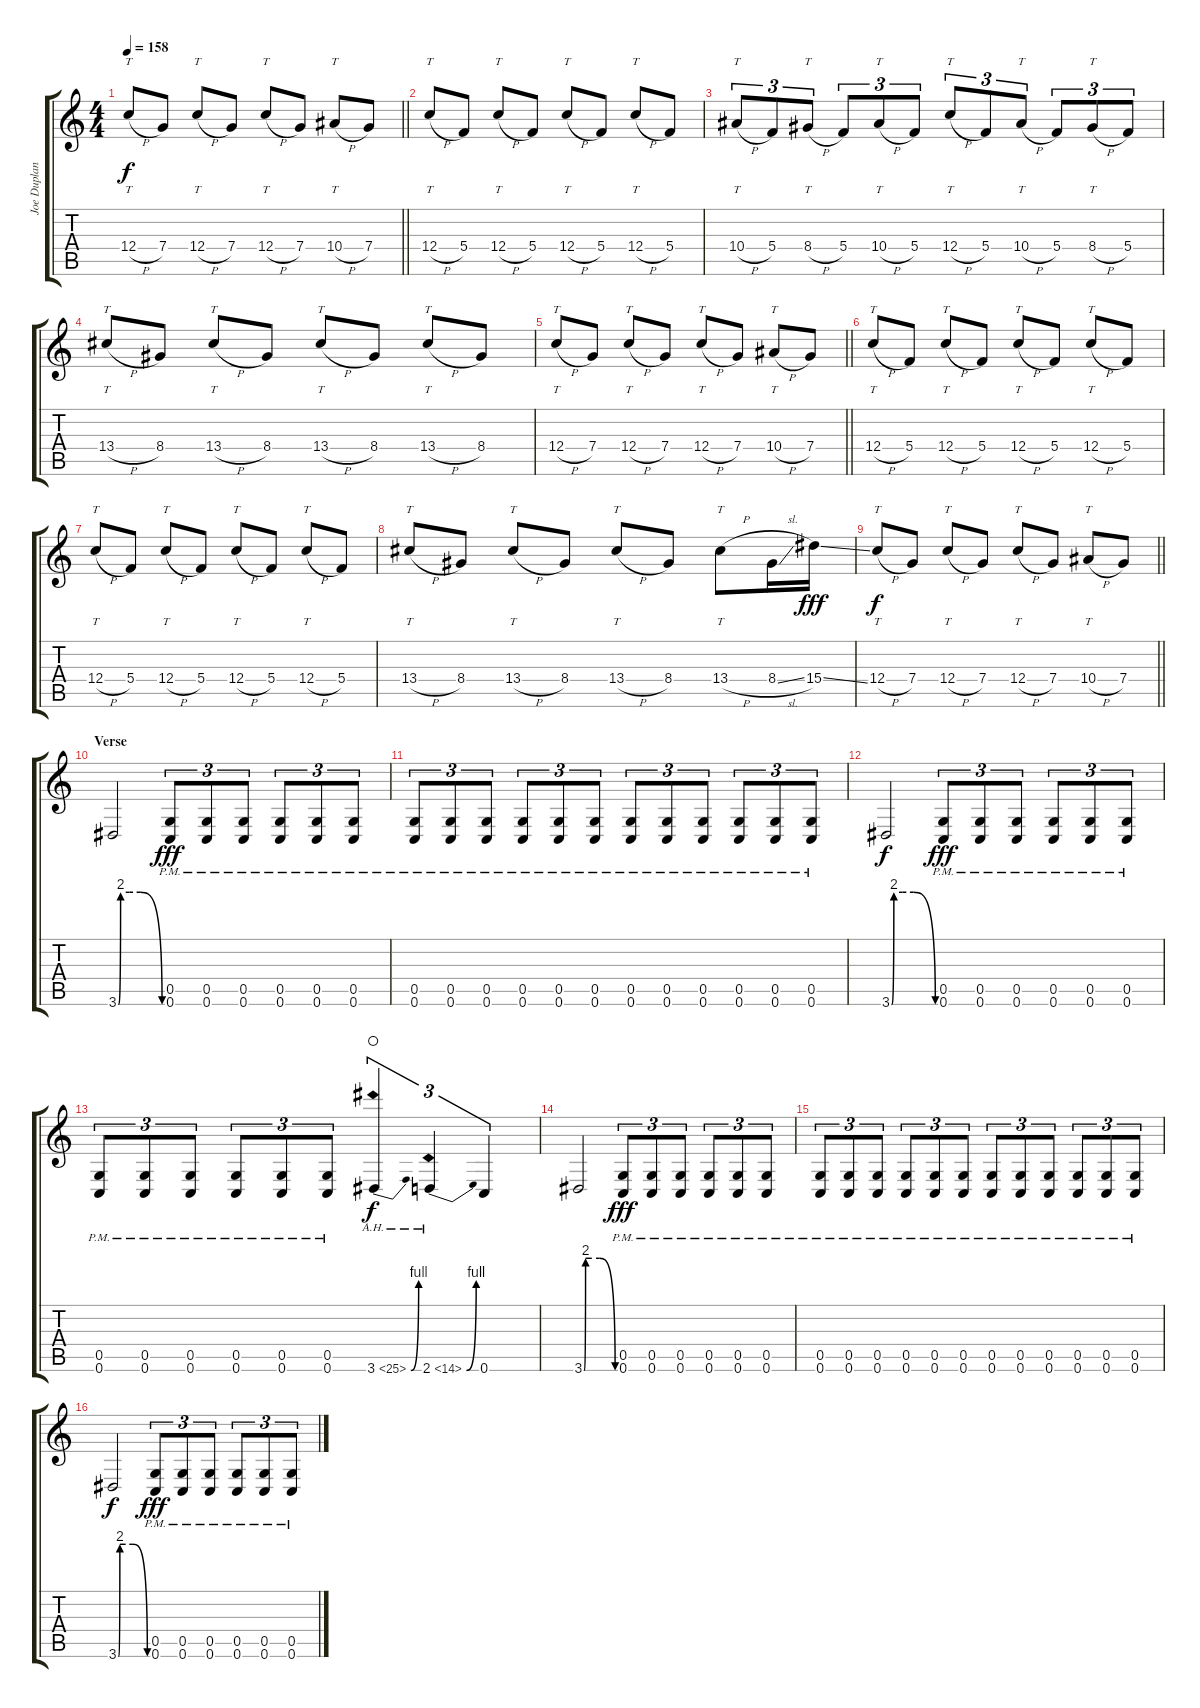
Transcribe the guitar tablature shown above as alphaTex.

\track ("Joe Duplantier" "Joe Duplan") {instrument distortionguitar}
\staff {score tabs}
\tuning (D4 A3 F3 C3 G2 C2) {hide}
\ts (4 4)
\tempo 158
\clef g2
\barLineRight lightlight
\ks c
12.4{h}.8{tt dy f} 7.4.8 12.4{h}.8{tt} 7.4.8 12.4{h}.8{tt} 7.4.8 10.4{h}.8{tt} 7.4.8 |
12.4{h}.8{tt} 5.4.8 12.4{h}.8{tt} 5.4.8 12.4{h}.8{tt} 5.4.8 12.4{h}.8{tt} 5.4.8 |
10.4{h}.8{tt tu (3 2)} 5.4.8{tu (3 2)} 8.4{h}.8{tt tu (3 2)} 5.4.8{tu (3 2)} 10.4{h}.8{tt tu (3 2)} 5.4.8{tu (3 2)} 12.4{h}.8{tt tu (3 2)} 5.4.8{tu (3 2)} 10.4{h}.8{tt tu (3 2)} 5.4.8{tu (3 2)} 8.4{h}.8{tt tu (3 2)} 5.4.8{tu (3 2)} |
13.4{h}.8{tt} 8.4.8 13.4{h}.8{tt} 8.4.8 13.4{h}.8{tt} 8.4.8 13.4{h}.8{tt} 8.4.8 |
\barLineRight lightlight
12.4{h}.8{tt} 7.4.8 12.4{h}.8{tt} 7.4.8 12.4{h}.8{tt} 7.4.8 10.4{h}.8{tt} 7.4.8 |
12.4{h}.8{tt} 5.4.8 12.4{h}.8{tt} 5.4.8 12.4{h}.8{tt} 5.4.8 12.4{h}.8{tt} 5.4.8 |
12.4{h}.8{tt} 5.4.8 12.4{h}.8{tt} 5.4.8 12.4{h}.8{tt} 5.4.8 12.4{h}.8{tt} 5.4.8 |
13.4{h}.8{tt} 8.4.8 13.4{h}.8{tt} 8.4.8 13.4{h}.8{tt} 8.4.8 13.4{h}.8{tt} 8.4{sl}.16 15.4{ss}.16{dy fff} |
\barLineRight lightlight
12.4{h}.8{tt dy f} 7.4.8 12.4{h}.8{tt} 7.4.8 12.4{h}.8{tt} 7.4.8 10.4{h}.8{tt} 7.4.8 |
\section ("" "Verse")
3.6{be (custom 0 0 3 8 15 8 30 8 60 0)}.2 (0.5{pm} 0.6{pm}).8{tu (3 2) dy fff} (0.5{pm} 0.6{pm}).8{tu (3 2)} (0.5{pm} 0.6{pm}).8{tu (3 2)} (0.5{pm} 0.6{pm}).8{tu (3 2)} (0.5{pm} 0.6{pm}).8{tu (3 2)} (0.5{pm} 0.6{pm}).8{tu (3 2)} |
(0.5{pm} 0.6{pm}).8{tu (3 2)} (0.5{pm} 0.6{pm}).8{tu (3 2)} (0.5{pm} 0.6{pm}).8{tu (3 2)} (0.5{pm} 0.6{pm}).8{tu (3 2)} (0.5{pm} 0.6{pm}).8{tu (3 2)} (0.5{pm} 0.6{pm}).8{tu (3 2)} (0.5{pm} 0.6{pm}).8{tu (3 2)} (0.5{pm} 0.6{pm}).8{tu (3 2)} (0.5{pm} 0.6{pm}).8{tu (3 2)} (0.5{pm} 0.6{pm}).8{tu (3 2)} (0.5{pm} 0.6{pm}).8{tu (3 2)} (0.5{pm} 0.6{pm}).8{tu (3 2)} |
3.6{be (custom 0 0 3 8 15 8 30 8 60 0)}.2{dy f} (0.5{pm} 0.6{pm}).8{tu (3 2) dy fff} (0.5{pm} 0.6{pm}).8{tu (3 2)} (0.5{pm} 0.6{pm}).8{tu (3 2)} (0.5{pm} 0.6{pm}).8{tu (3 2)} (0.5{pm} 0.6{pm}).8{tu (3 2)} (0.5{pm} 0.6{pm}).8{tu (3 2)} |
(0.5{pm} 0.6{pm}).8{tu (3 2)} (0.5{pm} 0.6{pm}).8{tu (3 2)} (0.5{pm} 0.6{pm}).8{tu (3 2)} (0.5{pm} 0.6{pm}).8{tu (3 2)} (0.5{pm} 0.6{pm}).8{tu (3 2)} (0.5{pm} 0.6{pm}).8{tu (3 2)} 3.6{be (bend 0 0 60 4) ah 22}.4{tu (3 2) dy f waho} 2.6{be (bend 0 0 60 4) ah 12}.4{tu (3 2)} 0.6.4{tu (3 2)} |
3.6{be (custom 0 0 3 8 15 8 30 8 60 0)}.2 (0.5{pm} 0.6{pm}).8{tu (3 2) dy fff} (0.5{pm} 0.6{pm}).8{tu (3 2)} (0.5{pm} 0.6{pm}).8{tu (3 2)} (0.5{pm} 0.6{pm}).8{tu (3 2)} (0.5{pm} 0.6{pm}).8{tu (3 2)} (0.5{pm} 0.6{pm}).8{tu (3 2)} |
(0.5{pm} 0.6{pm}).8{tu (3 2)} (0.5{pm} 0.6{pm}).8{tu (3 2)} (0.5{pm} 0.6{pm}).8{tu (3 2)} (0.5{pm} 0.6{pm}).8{tu (3 2)} (0.5{pm} 0.6{pm}).8{tu (3 2)} (0.5{pm} 0.6{pm}).8{tu (3 2)} (0.5{pm} 0.6{pm}).8{tu (3 2)} (0.5{pm} 0.6{pm}).8{tu (3 2)} (0.5{pm} 0.6{pm}).8{tu (3 2)} (0.5{pm} 0.6{pm}).8{tu (3 2)} (0.5{pm} 0.6{pm}).8{tu (3 2)} (0.5{pm} 0.6{pm}).8{tu (3 2)} |
3.6{be (custom 0 0 3 8 15 8 30 8 60 0)}.2{dy f} (0.5{pm} 0.6{pm}).8{tu (3 2) dy fff} (0.5{pm} 0.6{pm}).8{tu (3 2)} (0.5{pm} 0.6{pm}).8{tu (3 2)} (0.5{pm} 0.6{pm}).8{tu (3 2)} (0.5{pm} 0.6{pm}).8{tu (3 2)} (0.5{pm} 0.6{pm}).8{tu (3 2)}
